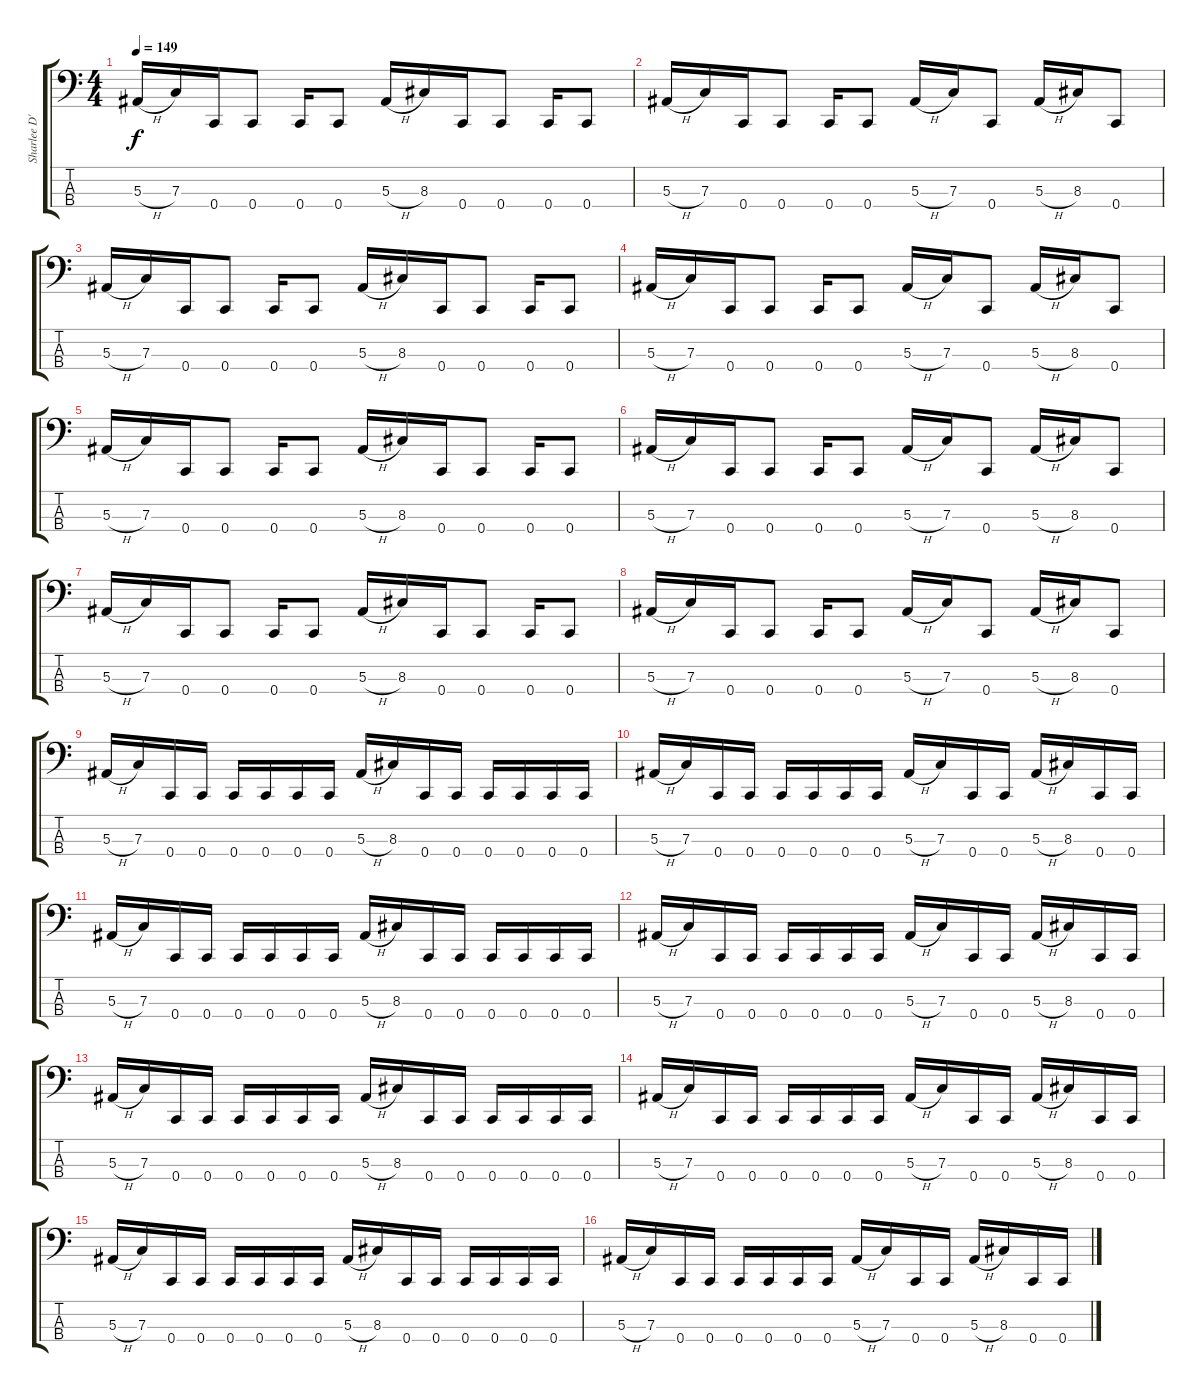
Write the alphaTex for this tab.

\track ("Sharlee D'Angelo" "Sharlee D'") {instrument electricbassfinger}
\staff {score tabs}
\tuning (Eb2 Bb1 F1 C1) {hide}
\ts (4 4)
\tempo 149
\clef f4
\ks c
5.3{h}.16{dy f instrument electricbassfinger} 7.3.16 0.4.16 0.4.8 0.4.16 0.4.8 5.3{h}.16 8.3.16 0.4.16 0.4.8 0.4.16 0.4.8 |
5.3{h}.16 7.3.16 0.4.16 0.4.8 0.4.16 0.4.8 5.3{h}.16 7.3.16 0.4.8 5.3{h}.16 8.3.16 0.4.8 |
5.3{h}.16 7.3.16 0.4.16 0.4.8 0.4.16 0.4.8 5.3{h}.16 8.3.16 0.4.16 0.4.8 0.4.16 0.4.8 |
5.3{h}.16 7.3.16 0.4.16 0.4.8 0.4.16 0.4.8 5.3{h}.16 7.3.16 0.4.8 5.3{h}.16 8.3.16 0.4.8 |
5.3{h}.16 7.3.16 0.4.16 0.4.8 0.4.16 0.4.8 5.3{h}.16 8.3.16 0.4.16 0.4.8 0.4.16 0.4.8 |
5.3{h}.16 7.3.16 0.4.16 0.4.8 0.4.16 0.4.8 5.3{h}.16 7.3.16 0.4.8 5.3{h}.16 8.3.16 0.4.8 |
5.3{h}.16 7.3.16 0.4.16 0.4.8 0.4.16 0.4.8 5.3{h}.16 8.3.16 0.4.16 0.4.8 0.4.16 0.4.8 |
5.3{h}.16 7.3.16 0.4.16 0.4.8 0.4.16 0.4.8 5.3{h}.16 7.3.16 0.4.8 5.3{h}.16 8.3.16 0.4.8 |
5.3{h}.16 7.3.16 0.4.16 0.4.16 0.4.16 0.4.16 0.4.16 0.4.16 5.3{h}.16 8.3.16 0.4.16 0.4.16 0.4.16 0.4.16 0.4.16 0.4.16 |
5.3{h}.16 7.3.16 0.4.16 0.4.16 0.4.16 0.4.16 0.4.16 0.4.16 5.3{h}.16 7.3.16 0.4.16 0.4.16 5.3{h}.16 8.3.16 0.4.16 0.4.16 |
5.3{h}.16 7.3.16 0.4.16 0.4.16 0.4.16 0.4.16 0.4.16 0.4.16 5.3{h}.16 8.3.16 0.4.16 0.4.16 0.4.16 0.4.16 0.4.16 0.4.16 |
5.3{h}.16 7.3.16 0.4.16 0.4.16 0.4.16 0.4.16 0.4.16 0.4.16 5.3{h}.16 7.3.16 0.4.16 0.4.16 5.3{h}.16 8.3.16 0.4.16 0.4.16 |
5.3{h}.16 7.3.16 0.4.16 0.4.16 0.4.16 0.4.16 0.4.16 0.4.16 5.3{h}.16 8.3.16 0.4.16 0.4.16 0.4.16 0.4.16 0.4.16 0.4.16 |
5.3{h}.16 7.3.16 0.4.16 0.4.16 0.4.16 0.4.16 0.4.16 0.4.16 5.3{h}.16 7.3.16 0.4.16 0.4.16 5.3{h}.16 8.3.16 0.4.16 0.4.16 |
5.3{h}.16 7.3.16 0.4.16 0.4.16 0.4.16 0.4.16 0.4.16 0.4.16 5.3{h}.16 8.3.16 0.4.16 0.4.16 0.4.16 0.4.16 0.4.16 0.4.16 |
5.3{h}.16 7.3.16 0.4.16 0.4.16 0.4.16 0.4.16 0.4.16 0.4.16 5.3{h}.16 7.3.16 0.4.16 0.4.16 5.3{h}.16 8.3.16 0.4.16 0.4.16
